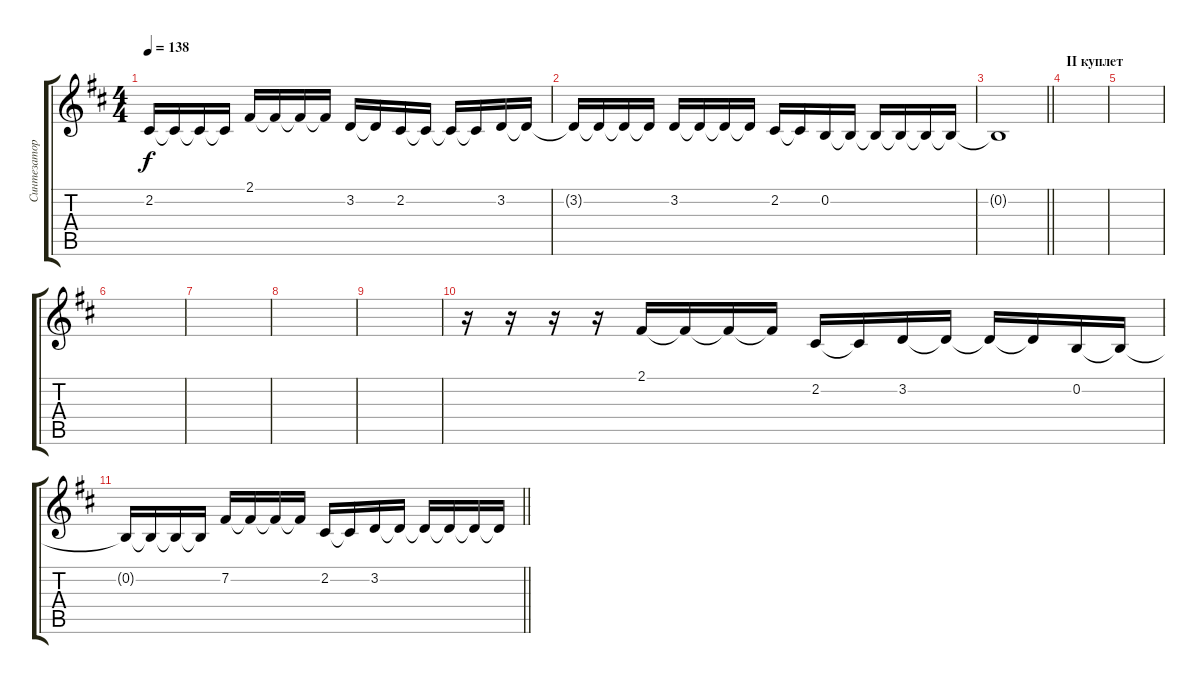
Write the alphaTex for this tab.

\track ("Синтезатор" "Синтезатор") {instrument fx1rain}
\staff {score tabs}
\tuning (E4 B3 G3 D3 A2 E2) {hide}
\ts (4 4)
\tempo 138
\clef g2
\ks bminor
2.2{t}.16{dy f} 2.2{t}.16 2.2{t}.16 2.2{t}.16 2.1.16 2.1{t}.16 2.1{t}.16 2.1{t}.16 3.2.16 3.2{t}.16 2.2.16 2.2{t}.16 2.2{t}.16 2.2{t}.16 3.2.16 3.2{t}.16 |
3.2{t}.16 3.2{t}.16 3.2{t}.16 3.2{t}.16 3.2.16 3.2{t}.16 3.2{t}.16 3.2{t}.16 2.2.16 2.2{t}.16 0.2.16 0.2{t}.16 0.2{t}.16 0.2{t}.16 0.2{t}.16 0.2{t}.16 |
\barLineRight lightlight
0.2{t}.1 |
\section ("" "II куплет")
|
|
|
|
|
|
r.16 r.16 r.16 r.16 2.1.16 2.1{t}.16 2.1{t}.16 2.1{t}.16 2.2.16 2.2{t}.16 3.2.16 3.2{t}.16 3.2{t}.16 3.2{t}.16 0.2.16 0.2{t}.16 |
\barLineRight lightlight
0.2{t}.16 0.2{t}.16 0.2{t}.16 0.2{t}.16 7.2.16 7.2{t}.16 7.2{t}.16 7.2{t}.16 2.2.16 2.2{t}.16 3.2.16 3.2{t}.16 3.2{t}.16 3.2{t}.16 3.2{t}.16 3.2{t}.16
